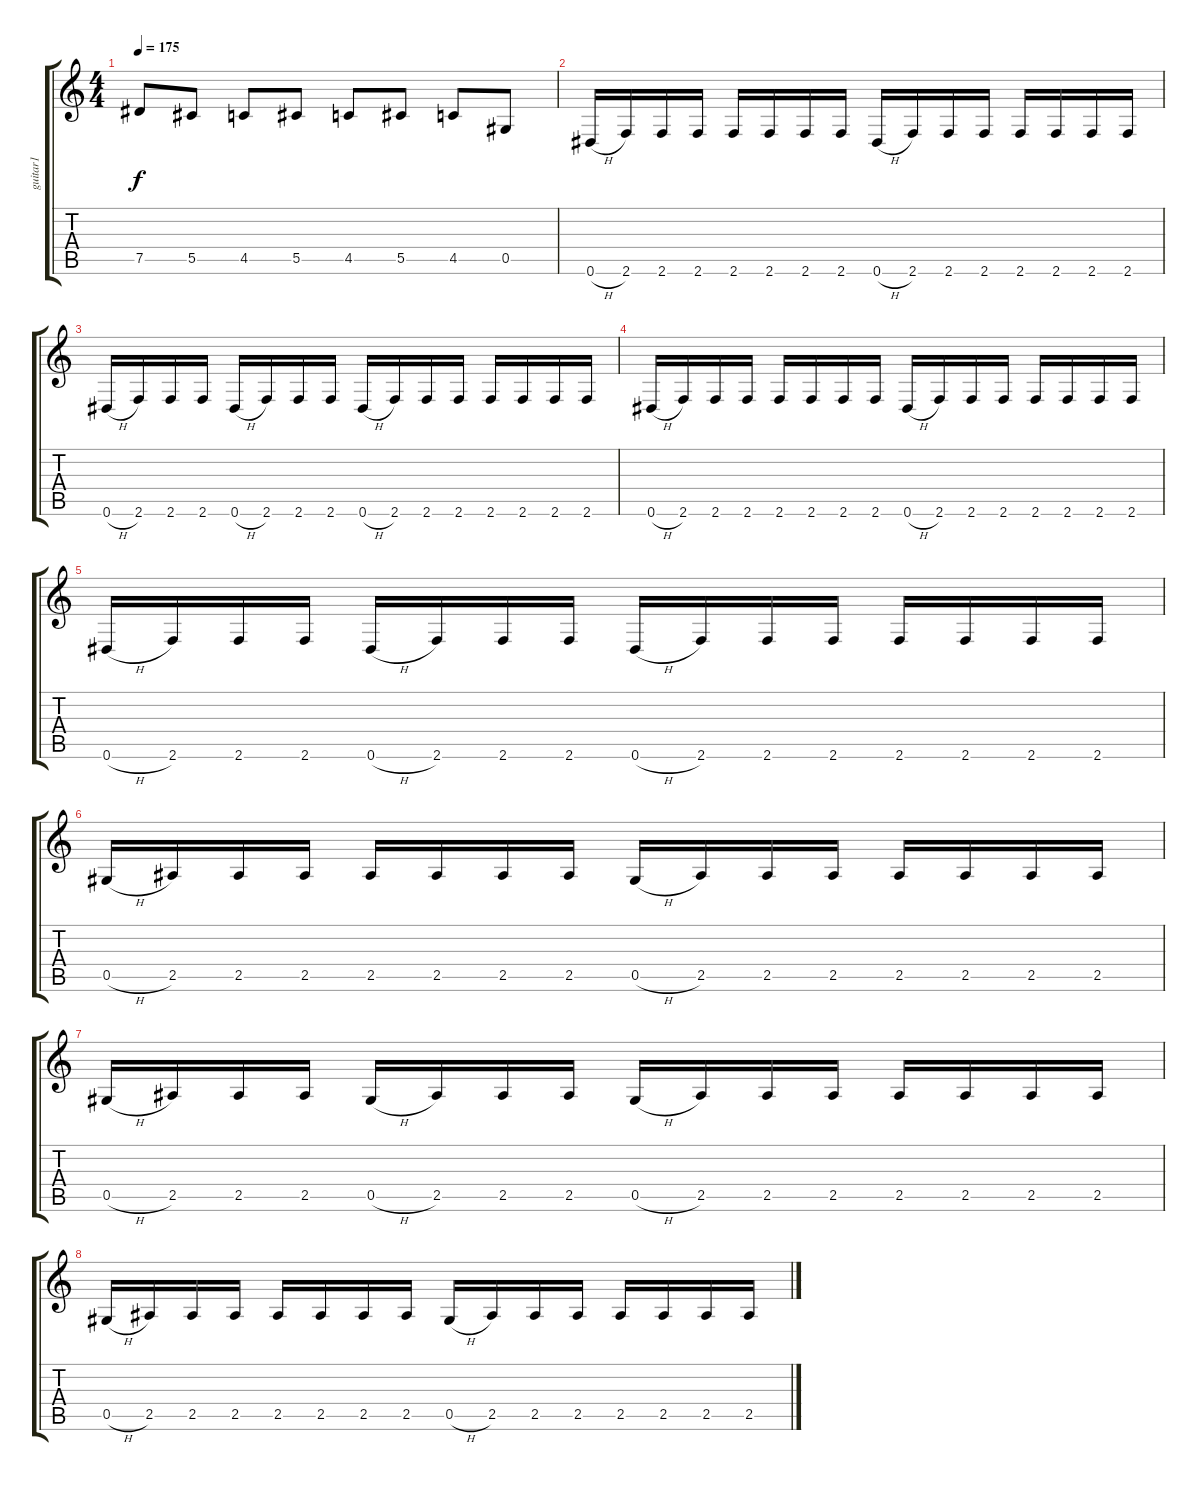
\track ("guitar1" "guitar1") {instrument overdrivenguitar}
\staff {score tabs}
\tuning (Eb4 Bb3 Gb3 Db3 Ab2 Eb2) {hide}
\ts (4 4)
\tempo 175
\clef g2
\ks c
7.5.8{dy f} 5.5.8 4.5.8 5.5.8 4.5.8 5.5.8 4.5.8 0.5.8 |
0.6{h}.16 2.6.16 2.6.16 2.6.16 2.6.16 2.6.16 2.6.16 2.6.16 0.6{h}.16 2.6.16 2.6.16 2.6.16 2.6.16 2.6.16 2.6.16 2.6.16 |
0.6{h}.16 2.6.16 2.6.16 2.6.16 0.6{h}.16 2.6.16 2.6.16 2.6.16 0.6{h}.16 2.6.16 2.6.16 2.6.16 2.6.16 2.6.16 2.6.16 2.6.16 |
0.6{h}.16 2.6.16 2.6.16 2.6.16 2.6.16 2.6.16 2.6.16 2.6.16 0.6{h}.16 2.6.16 2.6.16 2.6.16 2.6.16 2.6.16 2.6.16 2.6.16 |
0.6{h}.16 2.6.16 2.6.16 2.6.16 0.6{h}.16 2.6.16 2.6.16 2.6.16 0.6{h}.16 2.6.16 2.6.16 2.6.16 2.6.16 2.6.16 2.6.16 2.6.16 |
0.5{h}.16 2.5.16 2.5.16 2.5.16 2.5.16 2.5.16 2.5.16 2.5.16 0.5{h}.16 2.5.16 2.5.16 2.5.16 2.5.16 2.5.16 2.5.16 2.5.16 |
0.5{h}.16 2.5.16 2.5.16 2.5.16 0.5{h}.16 2.5.16 2.5.16 2.5.16 0.5{h}.16 2.5.16 2.5.16 2.5.16 2.5.16 2.5.16 2.5.16 2.5.16 |
0.5{h}.16 2.5.16 2.5.16 2.5.16 2.5.16 2.5.16 2.5.16 2.5.16 0.5{h}.16 2.5.16 2.5.16 2.5.16 2.5.16 2.5.16 2.5.16 2.5.16
